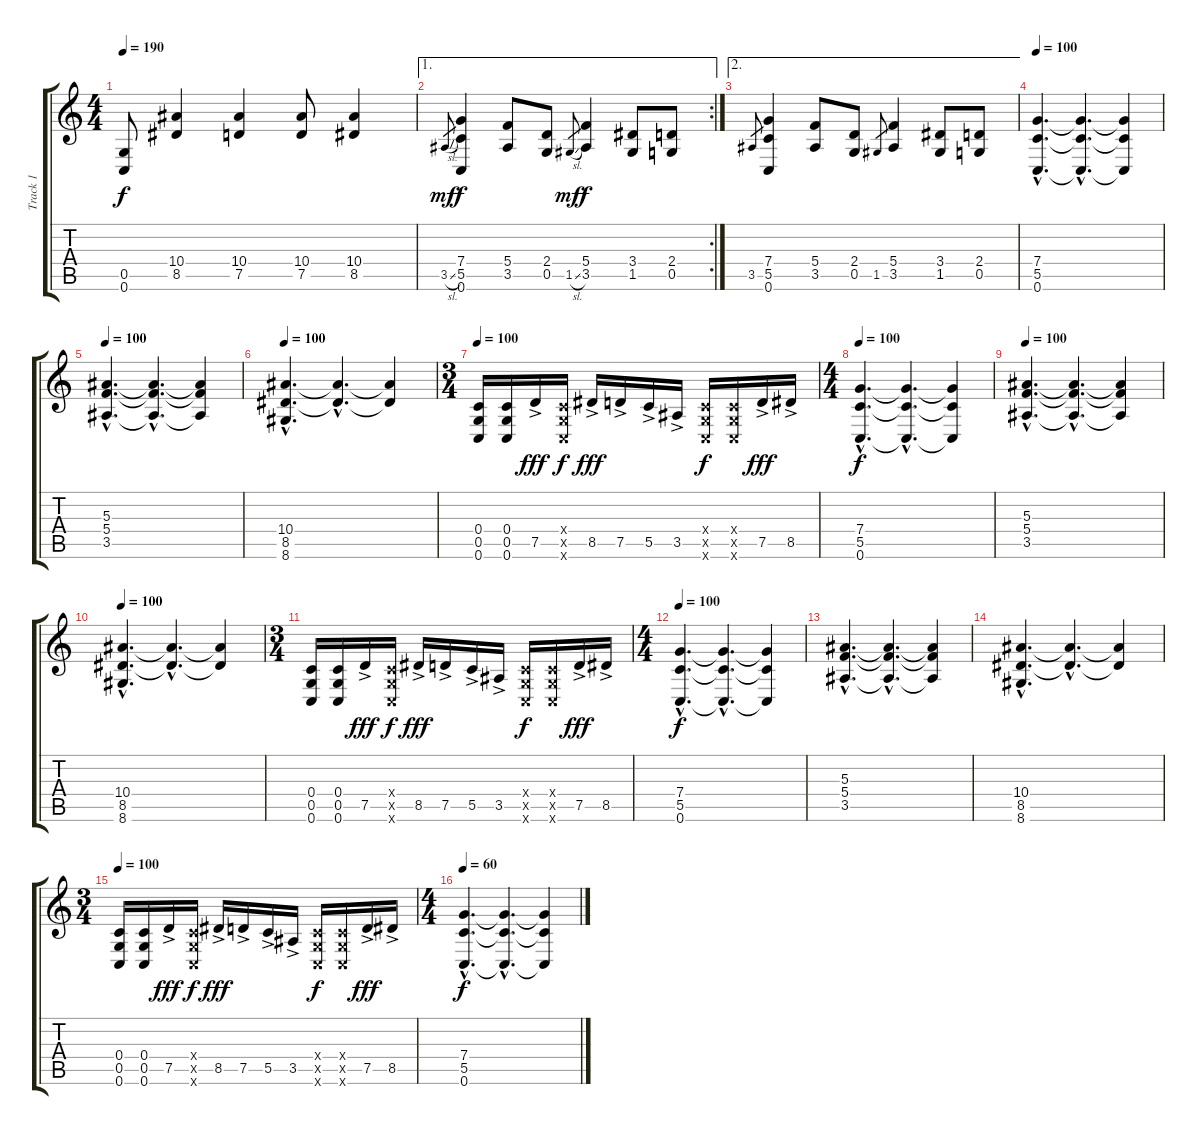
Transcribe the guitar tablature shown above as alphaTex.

\track ("Track 1" "Track 1") {instrument distortionguitar}
\staff {score tabs}
\tuning (D4 A3 F3 C3 G2 C2) {hide}
\ts (4 4)
\tempo 190
\clef g2
\ks c
(0.5 0.6).8{dy f} (10.4 8.5).4 (10.4 7.5).4 (10.4 7.5).8 (10.4 8.5).4 |
\ae 1
\rc 2
3.5{sl}.8{gr dy mf} (7.4 5.5 0.6).4{dy f} (5.4 3.5).8 (2.4 0.5).8 1.5{sl}.8{gr dy mf} (5.4 3.5).4{dy f} (3.4 1.5).8 (2.4 0.5).8 |
\ae 2
3.5.8{gr} (7.4 5.5 0.6).4 (5.4 3.5).8 (2.4 0.5).8 1.5.8{gr} (5.4 3.5).4 (3.4 1.5).8 (2.4 0.5).8 |
\tempo 100
(7.4{hac} 5.5{hac} 0.6{hac}).4{d volume 14} (7.4{hac t} 5.5{hac t} 0.6{hac t}).4{d} (7.4{t} 5.5{t} 0.6{t}).4 |
\tempo 100
(5.3{hac} 5.4{hac} 3.5{hac}).4{d} (5.3{hac t} 5.4{hac t} 3.5{hac t}).4{d} (5.3{t} 5.4{t} 3.5{t}).4 |
\tempo 100
(10.4{hac} 8.5{hac} 8.6{hac}).4{d} (10.4{hac t} 8.5{hac t}).4{d} (10.4{t} 8.5{t}).4 |
\ts (3 4)
\tempo 100
(0.4 0.5 0.6).16{volume 12} (0.4 0.5 0.6).16 7.5{ac}.16{dy fff} (0.4{x} 0.5{x} 0.6{x}).16{dy f} 8.5{ac}.16{dy fff} 7.5{ac}.16 5.5{ac}.16 3.5{ac}.16 (0.4{x} 0.5{x} 0.6{x}).16{dy f} (0.4{x} 0.5{x} 0.6{x}).16 7.5{ac}.16{dy fff} 8.5{ac}.16 |
\ts (4 4)
\tempo 100
(7.4{hac} 5.5{hac} 0.6{hac}).4{d dy f volume 15} (7.4{hac t} 5.5{hac t} 0.6{hac t}).4{d} (7.4{t} 5.5{t} 0.6{t}).4 |
\tempo 100
(5.3{hac} 5.4{hac} 3.5{hac}).4{d} (5.3{hac t} 5.4{hac t} 3.5{hac t}).4{d} (5.3{t} 5.4{t} 3.5{t}).4 |
\tempo 100
(10.4{hac} 8.5{hac} 8.6{hac}).4{d} (10.4{hac t} 8.5{hac t}).4{d} (10.4{t} 8.5{t}).4 |
\ts (3 4)
(0.4 0.5 0.6).16{volume 12} (0.4 0.5 0.6).16 7.5{ac}.16{dy fff} (0.4{x} 0.5{x} 0.6{x}).16{dy f} 8.5{ac}.16{dy fff} 7.5{ac}.16 5.5{ac}.16 3.5{ac}.16 (0.4{x} 0.5{x} 0.6{x}).16{dy f} (0.4{x} 0.5{x} 0.6{x}).16 7.5{ac}.16{dy fff} 8.5{ac}.16 |
\ts (4 4)
\tempo 100
(7.4{hac} 5.5{hac} 0.6{hac}).4{d dy f volume 15} (7.4{hac t} 5.5{hac t} 0.6{hac t}).4{d} (7.4{t} 5.5{t} 0.6{t}).4 |
(5.3{hac} 5.4{hac} 3.5{hac}).4{d} (5.3{hac t} 5.4{hac t} 3.5{hac t}).4{d} (5.3{t} 5.4{t} 3.5{t}).4 |
(10.4{hac} 8.5{hac} 8.6{hac}).4{d} (10.4{hac t} 8.5{hac t}).4{d} (10.4{t} 8.5{t}).4 |
\ts (3 4)
\tempo 100
(0.4 0.5 0.6).16{volume 12} (0.4 0.5 0.6).16 7.5{ac}.16{dy fff} (0.4{x} 0.5{x} 0.6{x}).16{dy f} 8.5{ac}.16{dy fff} 7.5{ac}.16 5.5{ac}.16 3.5{ac}.16 (0.4{x} 0.5{x} 0.6{x}).16{dy f} (0.4{x} 0.5{x} 0.6{x}).16 7.5{ac}.16{dy fff} 8.5{ac}.16 |
\ts (4 4)
\tempo 60
(7.4{hac} 5.5{hac} 0.6{hac}).4{d dy f volume 15} (7.4{hac t} 5.5{hac t} 0.6{hac t}).4{d} (7.4{t} 5.5{t} 0.6{t}).4
